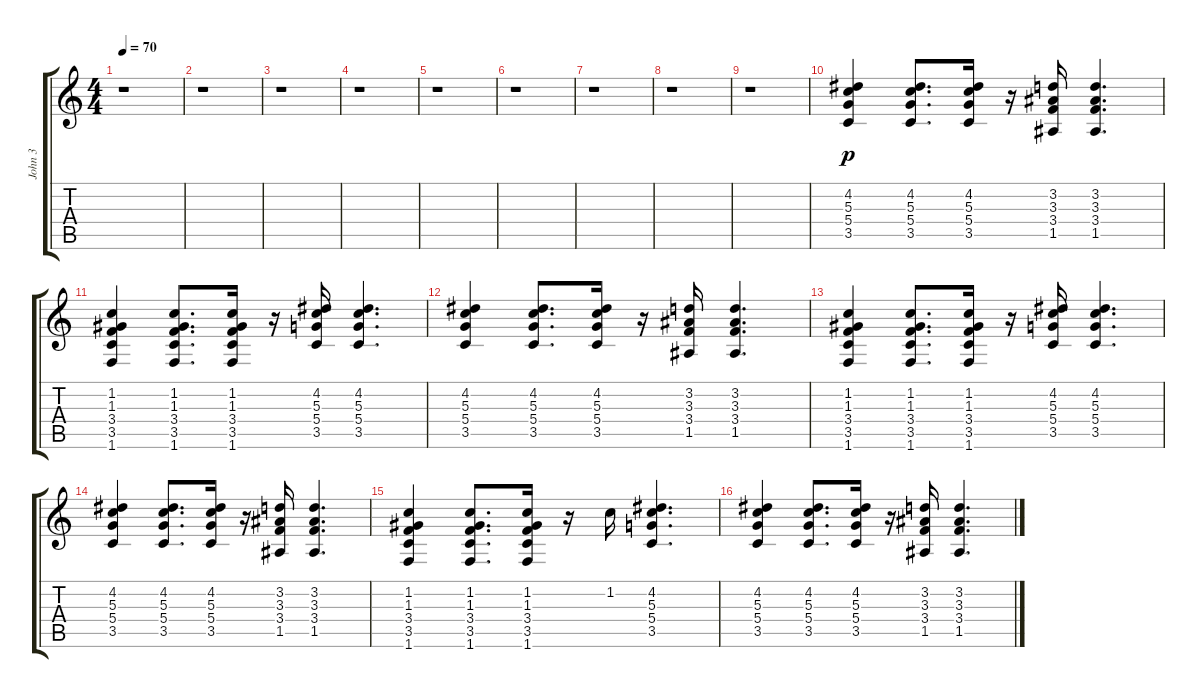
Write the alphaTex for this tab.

\track ("John 3 " "John 3 ") {instrument electricguitarjazz}
\staff {score tabs}
\tuning (E4 B3 G3 D3 A2 E2) {hide}
\ts (4 4)
\tempo 70
\clef g2
\ks c
r.1{dy p} |
r.1 |
r.1 |
r.1 |
r.1 |
r.1 |
r.1 |
r.1 |
r.1 |
(4.2 5.3 5.4 3.5).4 (4.2 5.3 5.4 3.5).8{d} (4.2 5.3 5.4 3.5).16 r.16 (3.2 3.3 3.4 1.5).16 (3.2 3.3 3.4 1.5).4{d} |
(1.2 1.3 3.4 3.5 1.6).4 (1.2 1.3 3.4 3.5 1.6).8{d} (1.2 1.3 3.4 3.5 1.6).16 r.16 (4.2 5.3 5.4 3.5).16 (4.2 5.3 5.4 3.5).4{d} |
(4.2 5.3 5.4 3.5).4 (4.2 5.3 5.4 3.5).8{d} (4.2 5.3 5.4 3.5).16 r.16 (3.2 3.3 3.4 1.5).16 (3.2 3.3 3.4 1.5).4{d} |
(1.2 1.3 3.4 3.5 1.6).4 (1.2 1.3 3.4 3.5 1.6).8{d} (1.2 1.3 3.4 3.5 1.6).16 r.16 (4.2 5.3 5.4 3.5).16 (4.2 5.3 5.4 3.5).4{d} |
(4.2 5.3 5.4 3.5).4 (4.2 5.3 5.4 3.5).8{d} (4.2 5.3 5.4 3.5).16 r.16 (3.2 3.3 3.4 1.5).16 (3.2 3.3 3.4 1.5).4{d} |
(1.2 1.3 3.4 3.5 1.6).4 (1.2 1.3 3.4 3.5 1.6).8{d} (1.2 1.3 3.4 3.5 1.6).16 r.16 1.2.16 (4.2 5.3 5.4 3.5).4{d} |
(4.2 5.3 5.4 3.5).4 (4.2 5.3 5.4 3.5).8{d} (4.2 5.3 5.4 3.5).16 r.16 (3.2 3.3 3.4 1.5).16 (3.2 3.3 3.4 1.5).4{d}
